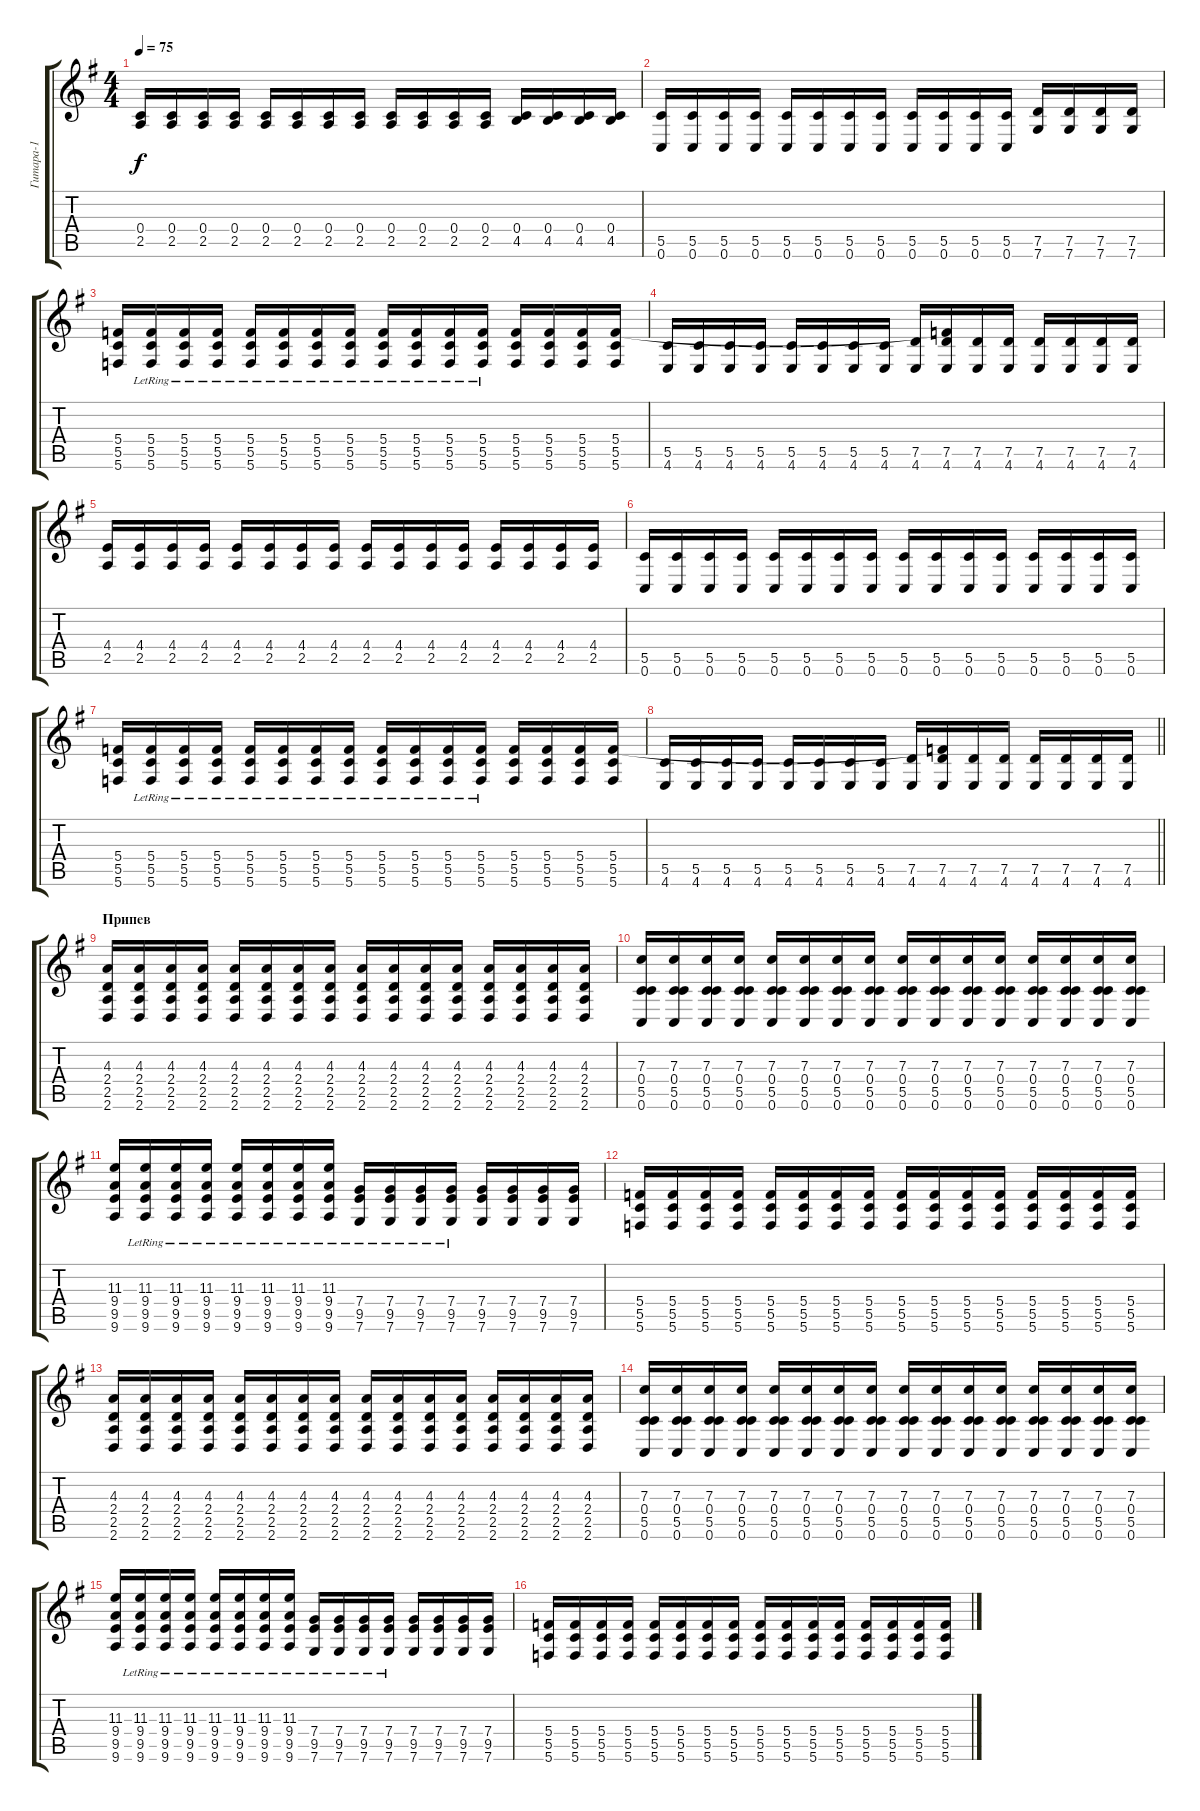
\track ("Гитара-1" "Гитара-1") {instrument electricguitarclean}
\staff {score tabs}
\tuning (D4 A3 F3 C3 G2 C2) {hide}
\ts (4 4)
\tempo 75
\clef g2
\ks eminor
(0.4 2.5).16{dy f} (0.4 2.5).16 (0.4 2.5).16 (0.4 2.5).16 (0.4 2.5).16 (0.4 2.5).16 (0.4 2.5).16 (0.4 2.5).16 (0.4 2.5).16 (0.4 2.5).16 (0.4 2.5).16 (0.4 2.5).16 (0.4 4.5).16 (0.4 4.5).16 (0.4 4.5).16 (0.4 4.5).16 |
(5.5 0.6).16 (5.5 0.6).16 (5.5 0.6).16 (5.5 0.6).16 (5.5 0.6).16 (5.5 0.6).16 (5.5 0.6).16 (5.5 0.6).16 (5.5 0.6).16 (5.5 0.6).16 (5.5 0.6).16 (5.5 0.6).16 (7.5 7.6).16 (7.5 7.6).16 (7.5 7.6).16 (7.5 7.6).16 |
(5.4 5.5 5.6).16 (5.4 5.5{lr} 5.6).16 (5.4{lr} 5.5 5.6).16 (5.4 5.5{lr} 5.6).16 (5.4 5.5 5.6{lr}).16 (5.4{lr} 5.5 5.6).16 (5.4 5.5{lr} 5.6).16 (5.4 5.5 5.6{lr}).16 (5.4{lr} 5.5 5.6).16 (5.4 5.5{lr} 5.6).16 (5.4 5.5 5.6{lr}).16 (5.4 5.5{lr} 5.6).16 (5.4 5.5 5.6).16 (5.4 5.5 5.6).16 (5.4 5.5 5.6).16 (5.4 5.5 5.6).16 |
(5.5 4.6).16 (5.5 4.6).16 (5.5 4.6).16 (5.5 4.6).16 (5.5 4.6).16 (5.5 4.6).16 (5.5 4.6).16 (5.5 4.6).16 (7.5 4.6).16 (5.4{t} 7.5 4.6).16 (7.5 4.6).16 (7.5 4.6).16 (7.5 4.6).16 (7.5 4.6).16 (7.5 4.6).16 (7.5 4.6).16 |
(4.4 2.5).16 (4.4 2.5).16 (4.4 2.5).16 (4.4 2.5).16 (4.4 2.5).16 (4.4 2.5).16 (4.4 2.5).16 (4.4 2.5).16 (4.4 2.5).16 (4.4 2.5).16 (4.4 2.5).16 (4.4 2.5).16 (4.4 2.5).16 (4.4 2.5).16 (4.4 2.5).16 (4.4 2.5).16 |
(5.5 0.6).16 (5.5 0.6).16 (5.5 0.6).16 (5.5 0.6).16 (5.5 0.6).16 (5.5 0.6).16 (5.5 0.6).16 (5.5 0.6).16 (5.5 0.6).16 (5.5 0.6).16 (5.5 0.6).16 (5.5 0.6).16 (5.5 0.6).16 (5.5 0.6).16 (5.5 0.6).16 (5.5 0.6).16 |
(5.4 5.5 5.6).16 (5.4 5.5{lr} 5.6).16 (5.4{lr} 5.5 5.6).16 (5.4 5.5{lr} 5.6).16 (5.4 5.5 5.6{lr}).16 (5.4{lr} 5.5 5.6).16 (5.4 5.5{lr} 5.6).16 (5.4 5.5 5.6{lr}).16 (5.4{lr} 5.5 5.6).16 (5.4 5.5{lr} 5.6).16 (5.4 5.5 5.6{lr}).16 (5.4 5.5{lr} 5.6).16 (5.4 5.5 5.6).16 (5.4 5.5 5.6).16 (5.4 5.5 5.6).16 (5.4 5.5 5.6).16 |
\barLineRight lightlight
(5.5 4.6).16 (5.5 4.6).16 (5.5 4.6).16 (5.5 4.6).16 (5.5 4.6).16 (5.5 4.6).16 (5.5 4.6).16 (5.5 4.6).16 (7.5 4.6).16 (5.4{t} 7.5 4.6).16 (7.5 4.6).16 (7.5 4.6).16 (7.5 4.6).16 (7.5 4.6).16 (7.5 4.6).16 (7.5 4.6).16 |
\section ("" "Припев")
(4.3 2.4 2.5 2.6).16 (4.3 2.4 2.5 2.6).16 (4.3 2.4 2.5 2.6).16 (4.3 2.4 2.5 2.6).16 (4.3 2.4 2.5 2.6).16 (4.3 2.4 2.5 2.6).16 (4.3 2.4 2.5 2.6).16 (4.3 2.4 2.5 2.6).16 (4.3 2.4 2.5 2.6).16 (4.3 2.4 2.5 2.6).16 (4.3 2.4 2.5 2.6).16 (4.3 2.4 2.5 2.6).16 (4.3 2.4 2.5 2.6).16 (4.3 2.4 2.5 2.6).16 (4.3 2.4 2.5 2.6).16 (4.3 2.4 2.5 2.6).16 |
(7.3 0.4 5.5 0.6).16 (7.3 0.4 5.5 0.6).16 (7.3 0.4 5.5 0.6).16 (7.3 0.4 5.5 0.6).16 (7.3 0.4 5.5 0.6).16 (7.3 0.4 5.5 0.6).16 (7.3 0.4 5.5 0.6).16 (7.3 0.4 5.5 0.6).16 (7.3 0.4 5.5 0.6).16 (7.3 0.4 5.5 0.6).16 (7.3 0.4 5.5 0.6).16 (7.3 0.4 5.5 0.6).16 (7.3 0.4 5.5 0.6).16 (7.3 0.4 5.5 0.6).16 (7.3 0.4 5.5 0.6).16 (7.3 0.4 5.5 0.6).16 |
(11.3 9.4 9.5 9.6).16 (11.3 9.4 9.5{lr} 9.6).16 (11.3 9.4{lr} 9.5 9.6).16 (11.3 9.4 9.5{lr} 9.6).16 (11.3 9.4 9.5 9.6{lr}).16 (11.3 9.4{lr} 9.5 9.6).16 (11.3 9.4 9.5{lr} 9.6).16 (11.3 9.4 9.5 9.6{lr}).16 (7.4{lr} 9.5 7.6).16 (7.4 9.5{lr} 7.6).16 (7.4 9.5 7.6{lr}).16 (7.4 9.5{lr} 7.6).16 (7.4 9.5 7.6).16 (7.4 9.5 7.6).16 (7.4 9.5 7.6).16 (7.4 9.5 7.6).16 |
(5.4 5.5 5.6).16 (5.4 5.5 5.6).16 (5.4 5.5 5.6).16 (5.4 5.5 5.6).16 (5.4 5.5 5.6).16 (5.4 5.5 5.6).16 (5.4 5.5 5.6).16 (5.4 5.5 5.6).16 (5.4 5.5 5.6).16 (5.4 5.5 5.6).16 (5.4 5.5 5.6).16 (5.4 5.5 5.6).16 (5.4 5.5 5.6).16 (5.4 5.5 5.6).16 (5.4 5.5 5.6).16 (5.4 5.5 5.6).16 |
(4.3 2.4 2.5 2.6).16 (4.3 2.4 2.5 2.6).16 (4.3 2.4 2.5 2.6).16 (4.3 2.4 2.5 2.6).16 (4.3 2.4 2.5 2.6).16 (4.3 2.4 2.5 2.6).16 (4.3 2.4 2.5 2.6).16 (4.3 2.4 2.5 2.6).16 (4.3 2.4 2.5 2.6).16 (4.3 2.4 2.5 2.6).16 (4.3 2.4 2.5 2.6).16 (4.3 2.4 2.5 2.6).16 (4.3 2.4 2.5 2.6).16 (4.3 2.4 2.5 2.6).16 (4.3 2.4 2.5 2.6).16 (4.3 2.4 2.5 2.6).16 |
(7.3 0.4 5.5 0.6).16 (7.3 0.4 5.5 0.6).16 (7.3 0.4 5.5 0.6).16 (7.3 0.4 5.5 0.6).16 (7.3 0.4 5.5 0.6).16 (7.3 0.4 5.5 0.6).16 (7.3 0.4 5.5 0.6).16 (7.3 0.4 5.5 0.6).16 (7.3 0.4 5.5 0.6).16 (7.3 0.4 5.5 0.6).16 (7.3 0.4 5.5 0.6).16 (7.3 0.4 5.5 0.6).16 (7.3 0.4 5.5 0.6).16 (7.3 0.4 5.5 0.6).16 (7.3 0.4 5.5 0.6).16 (7.3 0.4 5.5 0.6).16 |
(11.3 9.4 9.5 9.6).16 (11.3 9.4 9.5{lr} 9.6).16 (11.3 9.4{lr} 9.5 9.6).16 (11.3 9.4 9.5{lr} 9.6).16 (11.3 9.4 9.5 9.6{lr}).16 (11.3 9.4{lr} 9.5 9.6).16 (11.3 9.4 9.5{lr} 9.6).16 (11.3 9.4 9.5 9.6{lr}).16 (7.4{lr} 9.5 7.6).16 (7.4 9.5{lr} 7.6).16 (7.4 9.5 7.6{lr}).16 (7.4 9.5{lr} 7.6).16 (7.4 9.5 7.6).16 (7.4 9.5 7.6).16 (7.4 9.5 7.6).16 (7.4 9.5 7.6).16 |
(5.4 5.5 5.6).16 (5.4 5.5 5.6).16 (5.4 5.5 5.6).16 (5.4 5.5 5.6).16 (5.4 5.5 5.6).16 (5.4 5.5 5.6).16 (5.4 5.5 5.6).16 (5.4 5.5 5.6).16 (5.4 5.5 5.6).16 (5.4 5.5 5.6).16 (5.4 5.5 5.6).16 (5.4 5.5 5.6).16 (5.4 5.5 5.6).16 (5.4 5.5 5.6).16 (5.4 5.5 5.6).16 (5.4 5.5 5.6).16
